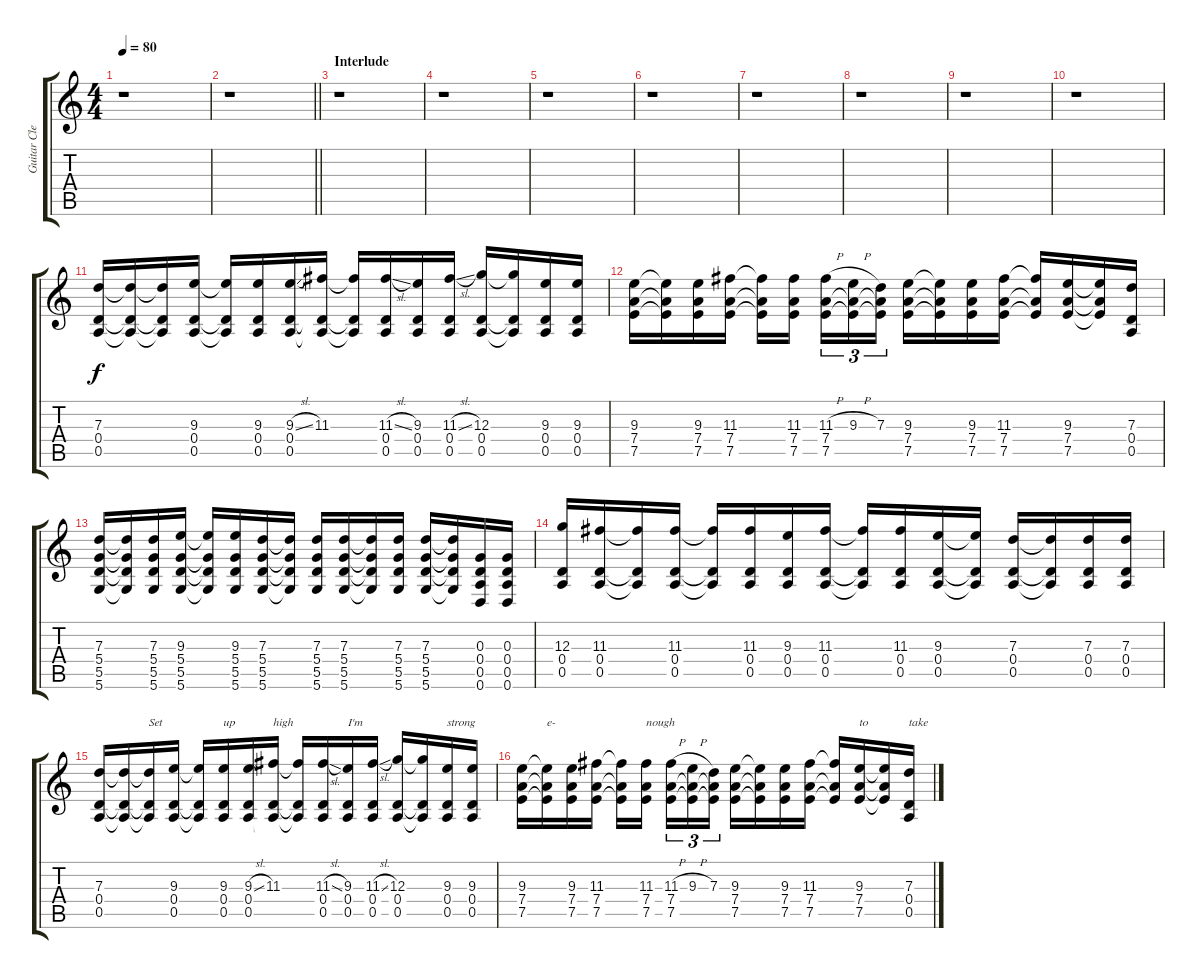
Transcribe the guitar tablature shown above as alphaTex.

\track ("Guitar Clean (Mark Tremonti)" "Guitar Cle") {instrument electricguitarclean}
\staff {score tabs}
\tuning (E4 B3 G3 D3 A2 D2) {hide}
\ts (4 4)
\tempo 80
\clef g2
\ks c
r.1{dy f} |
\barLineRight lightlight
r.1 |
\section ("" "Interlude")
r.1 |
r.1 |
r.1 |
r.1 |
r.1 |
r.1 |
r.1 |
r.1 |
(7.3 0.4 0.5).16 (7.3{t} 0.4{t} 0.5{t}).16 (7.3{t} 0.4{t} 0.5{t}).16 (9.3 0.4 0.5).16 (9.3{t} 0.4{t} 0.5{t}).16 (9.3 0.4 0.5).16 (9.3{sl} 0.4 0.5).16 (11.3 0.4{t} 0.5{t}).16 (11.3{t} 0.4{t} 0.5{t}).16 (11.3{sl} 0.4 0.5).16 (9.3 0.4 0.5).16 (11.3{sl} 0.4 0.5).16 (12.3 0.4 0.5).16 (12.3{t} 0.4{t} 0.5{t}).16 (9.3 0.4 0.5).16 (9.3 0.4 0.5).16 |
(9.3 7.4 7.5).16 (9.3{t} 7.4{t} 7.5{t}).16 (9.3 7.4 7.5).16 (11.3 7.4 7.5).16 (11.3{t} 7.4{t} 7.5{t}).16 (11.3 7.4 7.5).16{beam splitsecondary} (11.3{h} 7.4 7.5).16{tu (3 2)} (9.3{h} 7.4{t} 7.5{t}).16{tu (3 2)} (7.3 7.4{t} 7.5{t}).16{tu (3 2)} (9.3 7.4 7.5).16 (9.3{t} 7.4{t} 7.5{t}).16 (9.3 7.4 7.5).16 (11.3 7.4 7.5).16 (11.3{t} 7.4{t} 7.5{t}).16 (9.3 7.4 7.5).16 (9.3{t} 7.4{t} 7.5{t}).16 (7.3 0.4 0.5).16 |
(7.3 5.4 5.5 5.6).16 (7.3{t} 5.4{t} 5.5{t} 5.6{t}).16 (7.3 5.4 5.5 5.6).16 (9.3 5.4 5.5 5.6).16 (9.3{t} 5.4{t} 5.5{t} 5.6{t}).16 (9.3 5.4 5.5 5.6).16 (7.3 5.4 5.5 5.6).16 (7.3{t} 5.4{t} 5.5{t} 5.6{t}).16 (7.3 5.4 5.5 5.6).16 (7.3 5.4 5.5 5.6).16 (7.3{t} 5.4{t} 5.5{t} 5.6{t}).16 (7.3 5.4 5.5 5.6).16 (7.3 5.4 5.5 5.6).16 (7.3{t} 5.4{t} 5.5{t} 5.6{t}).16 (0.3 0.4 0.5 0.6).16 (0.3 0.4 0.5 0.6).16 |
(12.3 0.4 0.5).16 (11.3 0.4 0.5).16 (11.3{t} 0.4{t} 0.5{t}).16 (11.3 0.4 0.5).16 (11.3{t} 0.4{t} 0.5{t}).16 (11.3 0.4 0.5).16 (9.3 0.4 0.5).16 (11.3 0.4 0.5).16 (11.3{t} 0.4{t} 0.5{t}).16 (11.3 0.4 0.5).16 (9.3 0.4 0.5).16 (9.3{t} 0.4{t} 0.5{t}).16 (7.3 0.4 0.5).16 (7.3{t} 0.4{t} 0.5{t}).16 (7.3 0.4 0.5).16 (7.3 0.4 0.5).16 |
(7.3 0.4 0.5).16 (7.3{t} 0.4{t} 0.5{t}).16 (7.3{t} 0.4{t} 0.5{t}).16{txt "Set"} (9.3 0.4 0.5).16 (9.3{t} 0.4{t} 0.5{t}).16 (9.3 0.4 0.5).16{txt "up"} (9.3{sl} 0.4 0.5).16 (11.3 0.4{t} 0.5{t}).16{txt "high"} (11.3{t} 0.4{t} 0.5{t}).16 (11.3{sl} 0.4 0.5).16 (9.3 0.4 0.5).16{txt "I'm"} (11.3{sl} 0.4 0.5).16 (12.3 0.4 0.5).16 (12.3{t} 0.4{t} 0.5{t}).16 (9.3 0.4 0.5).16{txt "strong"} (9.3 0.4 0.5).16 |
(9.3 7.4 7.5).16 (9.3{t} 7.4{t} 7.5{t}).16{txt "e-"} (9.3 7.4 7.5).16 (11.3 7.4 7.5).16 (11.3{t} 7.4{t} 7.5{t}).16 (11.3 7.4 7.5).16{txt "nough" beam splitsecondary} (11.3{h} 7.4 7.5).16{tu (3 2)} (9.3{h} 7.4{t} 7.5{t}).16{tu (3 2)} (7.3 7.4{t} 7.5{t}).16{tu (3 2)} (9.3 7.4 7.5).16 (9.3{t} 7.4{t} 7.5{t}).16 (9.3 7.4 7.5).16 (11.3 7.4 7.5).16 (11.3{t} 7.4{t} 7.5{t}).16 (9.3 7.4 7.5).16{txt "to"} (9.3{t} 7.4{t} 7.5{t}).16 (7.3 0.4 0.5).16{txt "take"}
